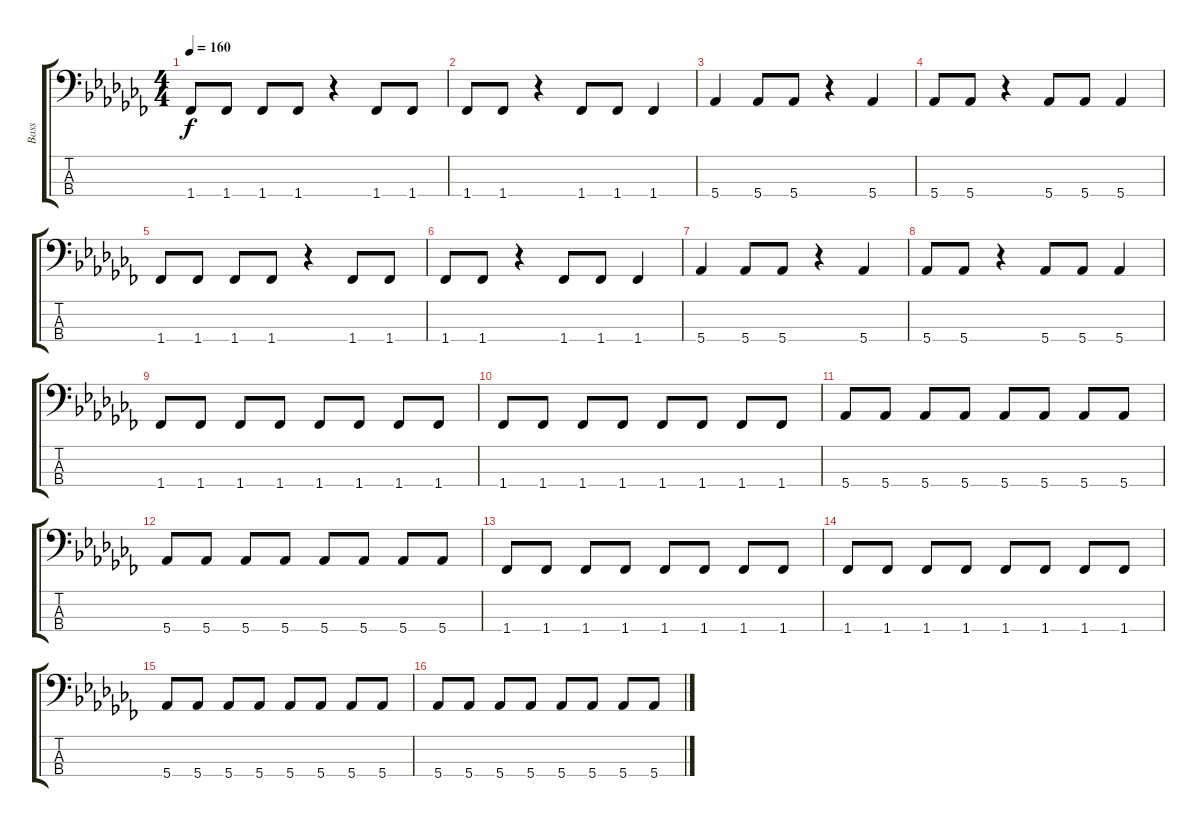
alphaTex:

\track ("Bass" "Bass") {instrument electricbassfinger}
\staff {score tabs}
\tuning (Gb2 Db2 Ab1 Eb1) {hide}
\ts (4 4)
\tempo 160
\clef f4
\ks cb
1.4.8{dy f} 1.4.8 1.4.8 1.4.8 r.4 1.4.8 1.4.8 |
1.4.8 1.4.8 r.4 1.4.8 1.4.8 1.4.4 |
5.4.4 5.4.8 5.4.8 r.4 5.4.4 |
5.4.8 5.4.8 r.4 5.4.8 5.4.8 5.4.4 |
1.4.8 1.4.8 1.4.8 1.4.8 r.4 1.4.8 1.4.8 |
1.4.8 1.4.8 r.4 1.4.8 1.4.8 1.4.4 |
5.4.4 5.4.8 5.4.8 r.4 5.4.4 |
5.4.8 5.4.8 r.4 5.4.8 5.4.8 5.4.4 |
1.4.8 1.4.8 1.4.8 1.4.8 1.4.8 1.4.8 1.4.8 1.4.8 |
1.4.8 1.4.8 1.4.8 1.4.8 1.4.8 1.4.8 1.4.8 1.4.8 |
5.4.8 5.4.8 5.4.8 5.4.8 5.4.8 5.4.8 5.4.8 5.4.8 |
5.4.8 5.4.8 5.4.8 5.4.8 5.4.8 5.4.8 5.4.8 5.4.8 |
1.4.8 1.4.8 1.4.8 1.4.8 1.4.8 1.4.8 1.4.8 1.4.8 |
1.4.8 1.4.8 1.4.8 1.4.8 1.4.8 1.4.8 1.4.8 1.4.8 |
5.4.8 5.4.8 5.4.8 5.4.8 5.4.8 5.4.8 5.4.8 5.4.8 |
5.4.8 5.4.8 5.4.8 5.4.8 5.4.8 5.4.8 5.4.8 5.4.8
